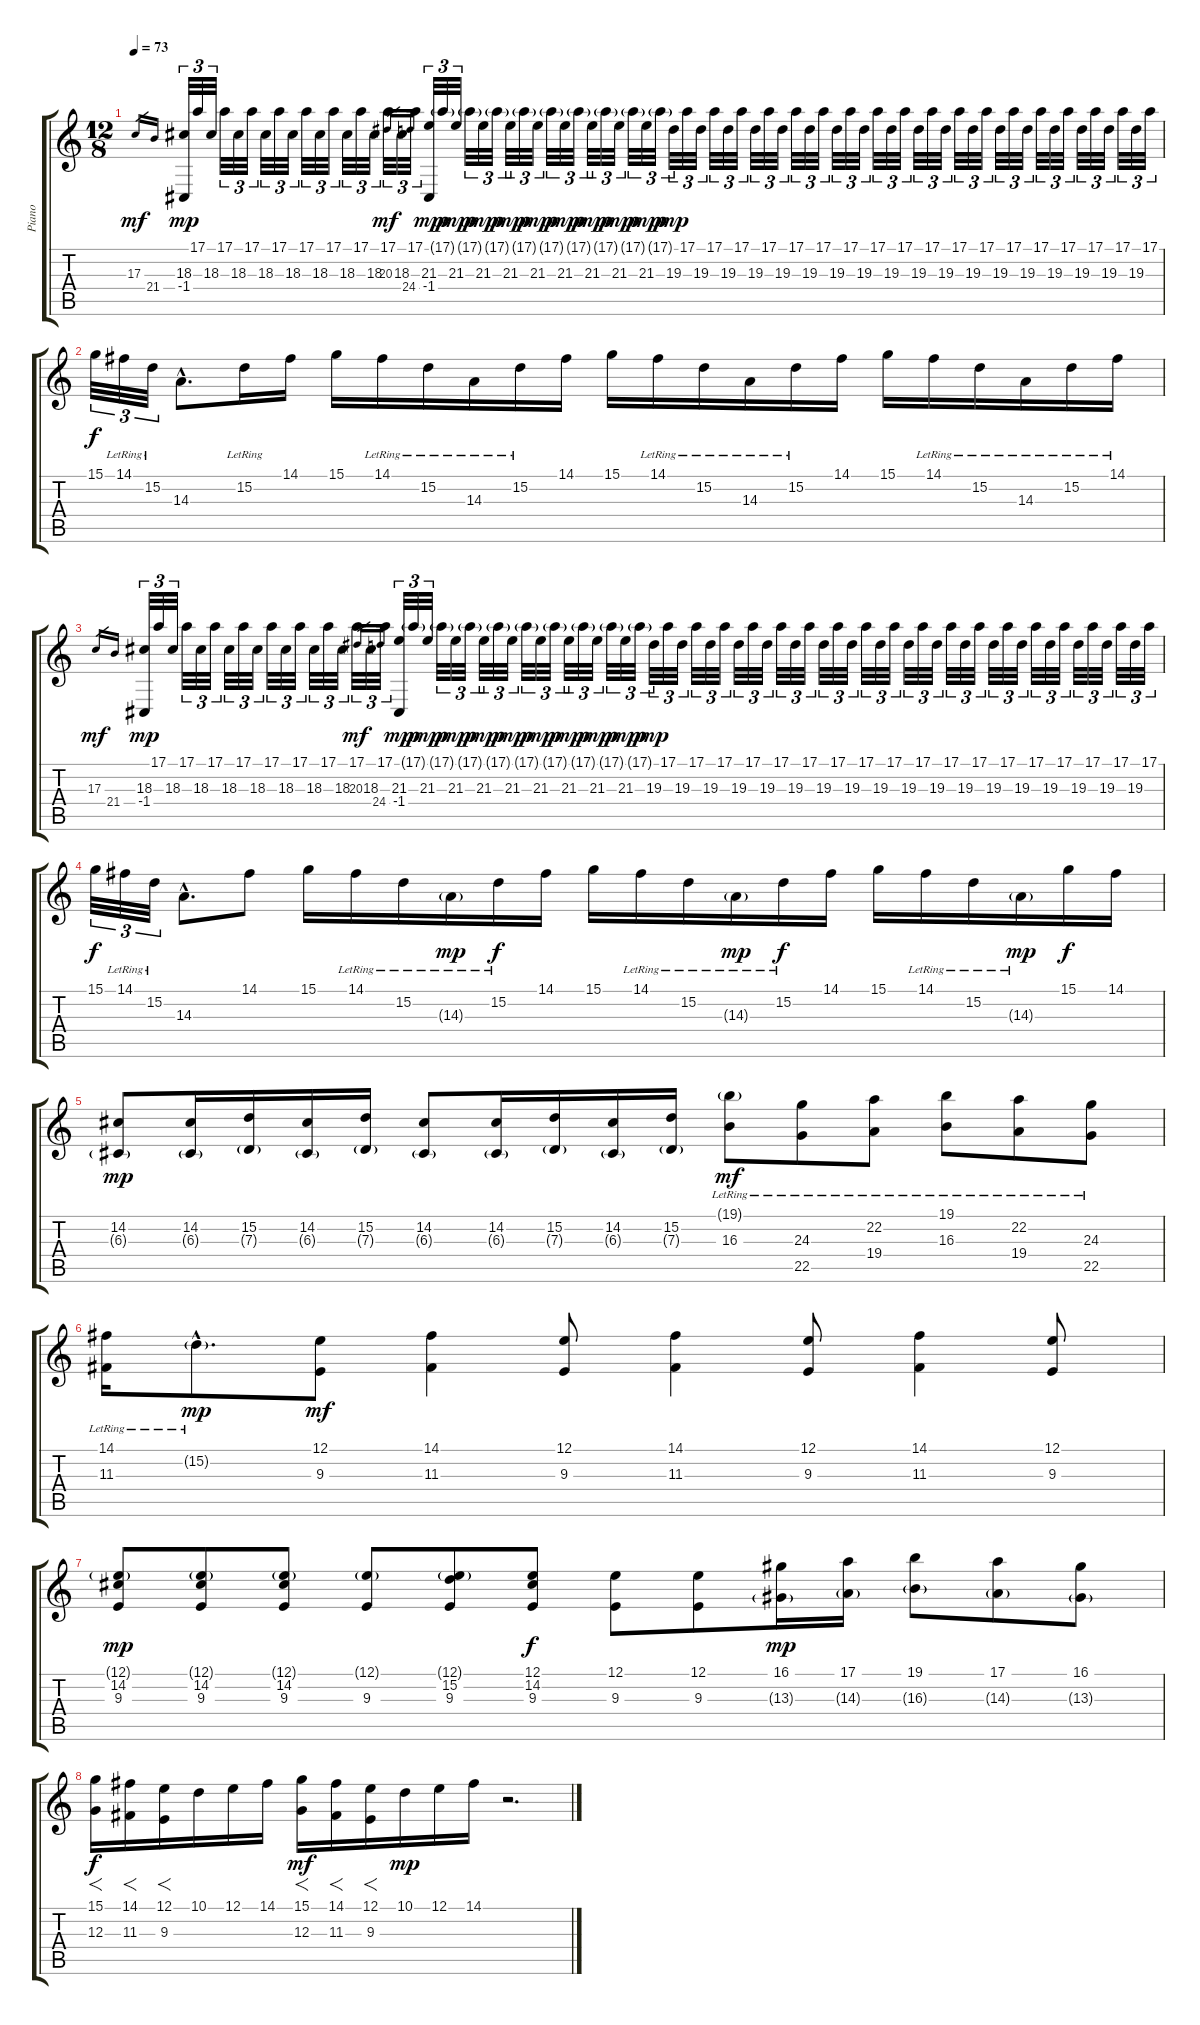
\track ("Piano" "Piano") {instrument acousticgrandpiano}
\staff {score tabs}
\tuning (E4 B3 G3 D3 A2 E2) {hide}
\ts (12 8)
\tempo 73
\clef g2
\ks c
17.3.16{gr dy mf} 21.4.16{gr} (18.3 -1.4).32{tu (3 2) dy mp} 17.1.32{tu (3 2)} 18.3.32{tu (3 2)} 17.1.32{tu (3 2)} 18.3.32{tu (3 2)} 17.1.32{tu (3 2)} 18.3.32{tu (3 2)} 17.1.32{tu (3 2)} 18.3.32{tu (3 2)} 17.1.32{tu (3 2)} 18.3.32{tu (3 2)} 17.1.32{tu (3 2)} 18.3.32{tu (3 2)} 17.1.32{tu (3 2)} 18.3.32{tu (3 2)} 17.1.32{tu (3 2)} 18.3.32{tu (3 2)} 17.1.32{tu (3 2)} 20.3.16{gr dy mf} 24.4.16{gr} (21.3 -1.4).32{tu (3 2) dy mp} 17.1{g}.32{tu (3 2) dy p} 21.3.32{tu (3 2) dy mp} 17.1{g}.32{tu (3 2) dy p} 21.3.32{tu (3 2) dy mp} 17.1{g}.32{tu (3 2) dy p} 21.3.32{tu (3 2) dy mp} 17.1{g}.32{tu (3 2) dy p} 21.3.32{tu (3 2) dy mp} 17.1{g}.32{tu (3 2) dy p} 21.3.32{tu (3 2) dy mp} 17.1{g}.32{tu (3 2) dy p} 21.3.32{tu (3 2) dy mp} 17.1{g}.32{tu (3 2) dy p} 21.3.32{tu (3 2) dy mp} 17.1{g}.32{tu (3 2) dy p} 21.3.32{tu (3 2) dy mp} 17.1{g}.32{tu (3 2) dy p} 19.3.32{tu (3 2) dy mp} 17.1.32{tu (3 2)} 19.3.32{tu (3 2)} 17.1.32{tu (3 2)} 19.3.32{tu (3 2)} 17.1.32{tu (3 2)} 19.3.32{tu (3 2)} 17.1.32{tu (3 2)} 19.3.32{tu (3 2)} 17.1.32{tu (3 2)} 19.3.32{tu (3 2)} 17.1.32{tu (3 2)} 19.3.32{tu (3 2)} 17.1.32{tu (3 2)} 19.3.32{tu (3 2)} 17.1.32{tu (3 2)} 19.3.32{tu (3 2)} 17.1.32{tu (3 2)} 19.3.32{tu (3 2)} 17.1.32{tu (3 2)} 19.3.32{tu (3 2)} 17.1.32{tu (3 2)} 19.3.32{tu (3 2)} 17.1.32{tu (3 2)} 19.3.32{tu (3 2)} 17.1.32{tu (3 2)} 19.3.32{tu (3 2)} 17.1.32{tu (3 2)} 19.3.32{tu (3 2)} 17.1.32{tu (3 2)} 19.3.32{tu (3 2)} 17.1.32{tu (3 2)} 19.3.32{tu (3 2)} 17.1.32{tu (3 2)} 19.3.32{tu (3 2)} 17.1.32{tu (3 2)} |
15.1.32{tu (3 2) dy f} 14.1{lr}.32{tu (3 2)} 15.2{lr}.32{tu (3 2)} 14.3{hac}.8{d} 15.2{lr}.16 14.1.16 15.1.16 14.1{lr}.16 15.2{lr}.16 14.3{lr}.16 15.2{lr}.16 14.1.16 15.1.16 14.1{lr}.16 15.2{lr}.16 14.3{lr}.16 15.2{lr}.16 14.1.16 15.1.16 14.1{lr}.16 15.2{lr}.16 14.3{lr}.16 15.2{lr}.16 14.1{lr}.16 |
17.3.16{gr dy mf} 21.4.16{gr} (18.3 -1.4).32{tu (3 2) dy mp} 17.1.32{tu (3 2)} 18.3.32{tu (3 2)} 17.1.32{tu (3 2)} 18.3.32{tu (3 2)} 17.1.32{tu (3 2)} 18.3.32{tu (3 2)} 17.1.32{tu (3 2)} 18.3.32{tu (3 2)} 17.1.32{tu (3 2)} 18.3.32{tu (3 2)} 17.1.32{tu (3 2)} 18.3.32{tu (3 2)} 17.1.32{tu (3 2)} 18.3.32{tu (3 2)} 17.1.32{tu (3 2)} 18.3.32{tu (3 2)} 17.1.32{tu (3 2)} 20.3.16{gr dy mf} 24.4.16{gr} (21.3 -1.4).32{tu (3 2) dy mp} 17.1{g}.32{tu (3 2) dy p} 21.3.32{tu (3 2) dy mp} 17.1{g}.32{tu (3 2) dy p} 21.3.32{tu (3 2) dy mp} 17.1{g}.32{tu (3 2) dy p} 21.3.32{tu (3 2) dy mp} 17.1{g}.32{tu (3 2) dy p} 21.3.32{tu (3 2) dy mp} 17.1{g}.32{tu (3 2) dy p} 21.3.32{tu (3 2) dy mp} 17.1{g}.32{tu (3 2) dy p} 21.3.32{tu (3 2) dy mp} 17.1{g}.32{tu (3 2) dy p} 21.3.32{tu (3 2) dy mp} 17.1{g}.32{tu (3 2) dy p} 21.3.32{tu (3 2) dy mp} 17.1{g}.32{tu (3 2) dy p} 19.3.32{tu (3 2) dy mp} 17.1.32{tu (3 2)} 19.3.32{tu (3 2)} 17.1.32{tu (3 2)} 19.3.32{tu (3 2)} 17.1.32{tu (3 2)} 19.3.32{tu (3 2)} 17.1.32{tu (3 2)} 19.3.32{tu (3 2)} 17.1.32{tu (3 2)} 19.3.32{tu (3 2)} 17.1.32{tu (3 2)} 19.3.32{tu (3 2)} 17.1.32{tu (3 2)} 19.3.32{tu (3 2)} 17.1.32{tu (3 2)} 19.3.32{tu (3 2)} 17.1.32{tu (3 2)} 19.3.32{tu (3 2)} 17.1.32{tu (3 2)} 19.3.32{tu (3 2)} 17.1.32{tu (3 2)} 19.3.32{tu (3 2)} 17.1.32{tu (3 2)} 19.3.32{tu (3 2)} 17.1.32{tu (3 2)} 19.3.32{tu (3 2)} 17.1.32{tu (3 2)} 19.3.32{tu (3 2)} 17.1.32{tu (3 2)} 19.3.32{tu (3 2)} 17.1.32{tu (3 2)} 19.3.32{tu (3 2)} 17.1.32{tu (3 2)} 19.3.32{tu (3 2)} 17.1.32{tu (3 2)} |
15.1.32{tu (3 2) dy f} 14.1{lr}.32{tu (3 2)} 15.2{lr}.32{tu (3 2)} 14.3{hac}.8{d} 14.1.8 15.1.16 14.1{lr}.16 15.2{lr}.16 14.3{g lr}.16{dy mp} 15.2{lr}.16{dy f} 14.1.16 15.1.16 14.1{lr}.16 15.2{lr}.16 14.3{g lr}.16{dy mp} 15.2{lr}.16{dy f} 14.1.16 15.1.16 14.1{lr}.16 15.2{lr}.16 14.3{g lr}.16{dy mp} 15.1.16{dy f} 14.1.16 |
(14.2 6.3{g}).8{dy mp} (14.2 6.3{g}).16 (15.2 7.3{g}).16 (14.2 6.3{g}).16 (15.2 7.3{g}).16 (14.2 6.3{g}).8 (14.2 6.3{g}).16 (15.2 7.3{g}).16 (14.2 6.3{g}).16 (15.2 7.3{g}).16 (19.1{g lr} 16.3{lr}).8{dy mf} (24.3{lr} 22.5{lr}).8 (22.2{lr} 19.4{lr}).8 (19.1{lr} 16.3{lr}).8 (22.2{lr} 19.4{lr}).8 (24.3{lr} 22.5{lr}).8 |
(14.1{lr} 11.3{lr}).16 15.2{g hac lr}.8{d dy mp} (12.1 9.3).8{dy mf} (14.1 11.3).4 (12.1 9.3).8 (14.1 11.3).4 (12.1 9.3).8 (14.1 11.3).4 (12.1 9.3).8 |
(12.1{g} 14.2 9.3).8{dy mp} (12.1{g} 14.2 9.3).8 (12.1{g} 14.2 9.3).8 (12.1{g} 9.3).8 (12.1{g} 15.2 9.3).8 (12.1 14.2 9.3).8{dy f} (12.1 9.3).8 (12.1 9.3).8 (16.1 13.3{g}).16{dy mp} (17.1 14.3{g}).16 (19.1 16.3{g}).8 (17.1 14.3{g}).8 (16.1 13.3{g}).8 |
(15.1 12.3).16{f dy f} (14.1 11.3).16{f} (12.1 9.3).16{f} 10.1.16 12.1.16 14.1.16 (15.1 12.3).16{f dy mf} (14.1 11.3).16{f} (12.1 9.3).16{f} 10.1.16{dy mp} 12.1.16 14.1.16 r.2{d}
